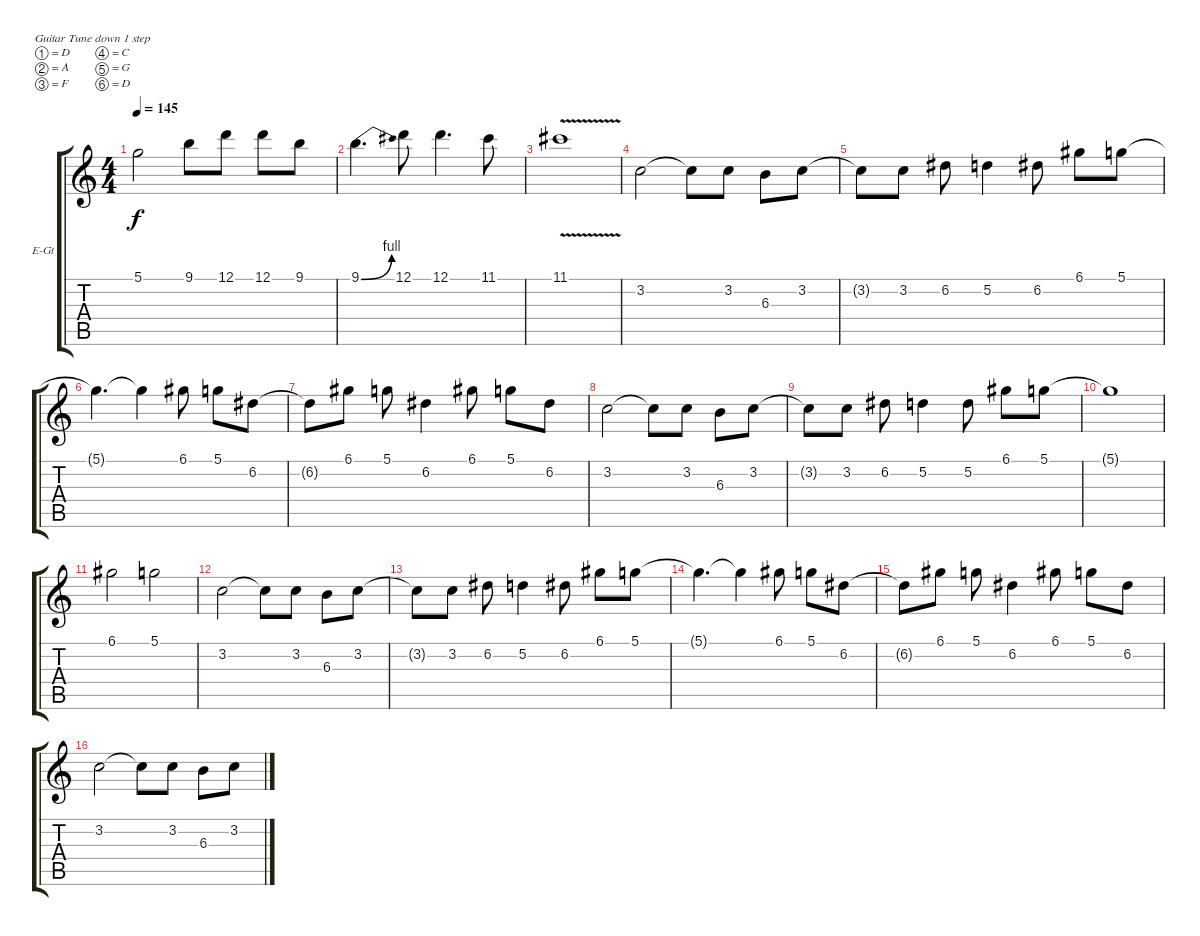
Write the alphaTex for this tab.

\bracketExtendMode groupsimilarinstruments
\firstSystemTrackNameOrientation horizontal
\otherSystemsTrackNameOrientation horizontal
\track ("Solo Guitar" "E-Gt") {instrument distortionguitar}
\staff {score tabs}
\tuning (D4 A3 F3 C3 G2 D2)
\ts (4 4)
\tempo 145
\clef g2
\ks c
5.1{t}.2{dy f} 9.1.8 12.1.8 12.1.8 9.1.8 |
9.1{be (bend 0 0 60 4)}.4{d} 12.1.8 12.1.4{d} 11.1.8 |
11.1{v}.1 |
3.2.2 3.2{t}.8 3.2.8 6.3.8 3.2.8 |
3.2{t}.8 3.2.8 6.2.8 5.2.4 6.2.8 6.1.8 5.1.8 |
5.1{t}.4{d} 5.1{t}.4 6.1.8 5.1.8 6.2.8 |
6.2{t}.8 6.1.8 5.1.8 6.2.4 6.1.8 5.1.8 6.2.8 |
3.2.2 3.2{t}.8 3.2.8 6.3.8 3.2.8 |
3.2{t}.8 3.2.8 6.2.8 5.2.4 5.2.8 6.1.8 5.1.8 |
5.1{t}.1 |
6.1.2 5.1.2 |
3.2.2 3.2{t}.8 3.2.8 6.3.8 3.2.8 |
3.2{t}.8 3.2.8 6.2.8 5.2.4 6.2.8 6.1.8 5.1.8 |
5.1{t}.4{d} 5.1{t}.4 6.1.8 5.1.8 6.2.8 |
6.2{t}.8 6.1.8 5.1.8 6.2.4 6.1.8 5.1.8 6.2.8 |
3.2.2 3.2{t}.8 3.2.8 6.3.8 3.2.8
